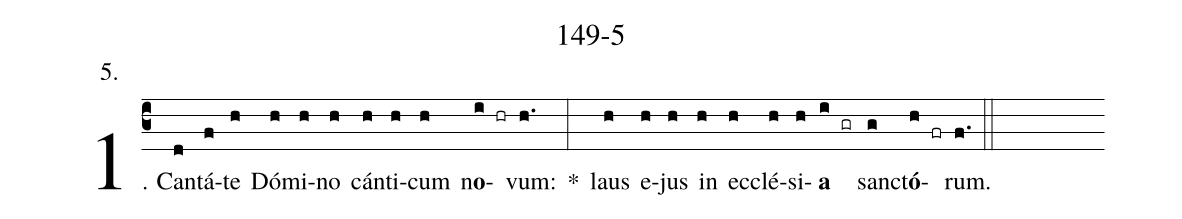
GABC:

name: 149-5;
annotation: 5.;
%%
(c3)1. Can(d)tá(f)te(h) Dó(h)mi(h)no(h) cán(h)ti(h)cum(h) n<b>o</b>(i hr)vum:(h.) *(:) laus(h) e(h)jus(h) in(h) ec(h)clé(h)si(h)<b>a</b>(i gr) sanc(g)t<b>ó</b>(h fr)rum.(f.) (::)
